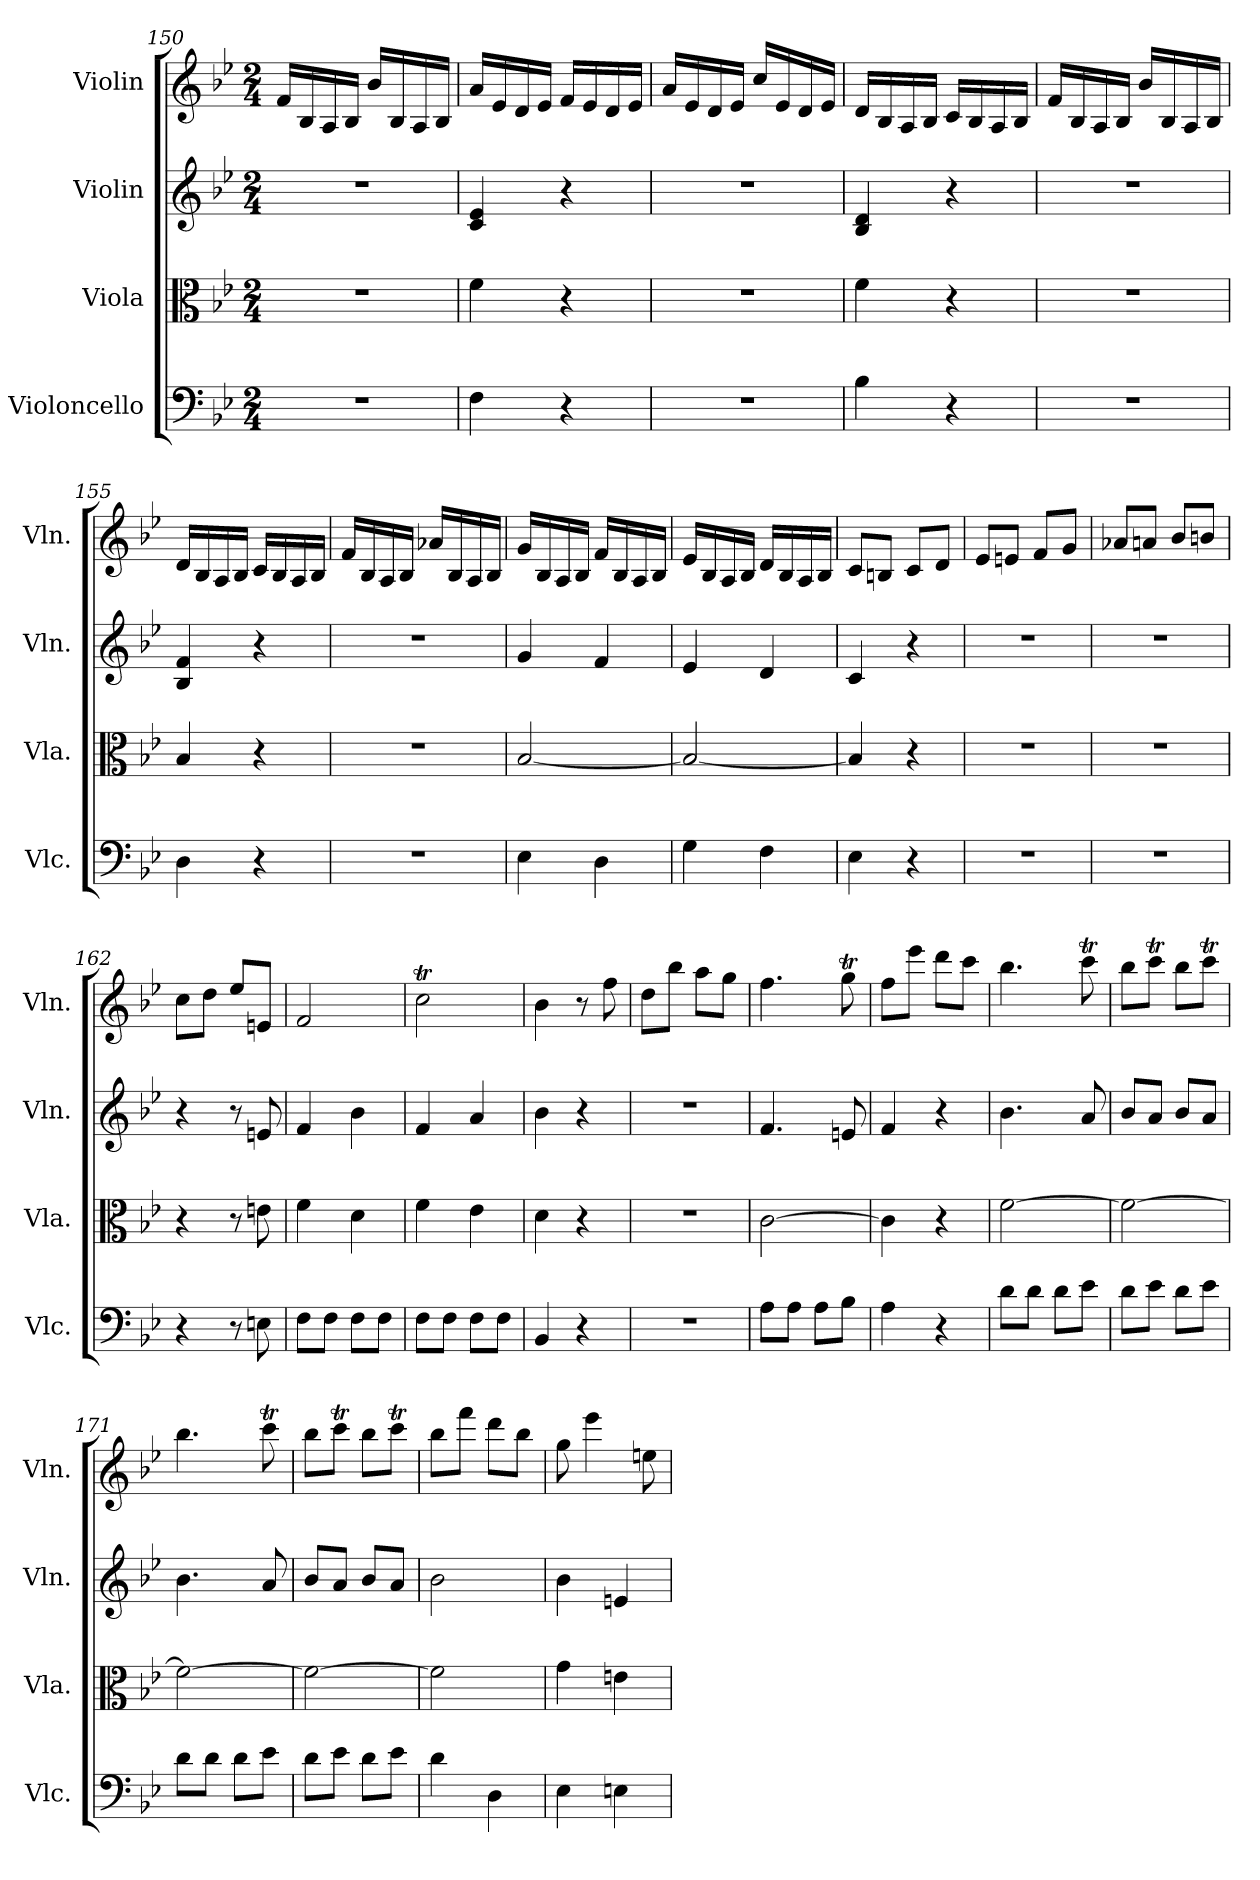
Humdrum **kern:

**kern	**kern	**kern	**kern
*part4	*part3	*part2	*part1
*staff4	*staff3	*staff2	*staff1
*I"Violoncello	*I"Viola	*I"Violin	*I"Violin
*I'Vlc.	*I'Vla.	*I'Vln.	*I'Vln.
*clefF4	*clefC3	*clefG2	*clefG2
*k[b-e-]	*k[b-e-]	*k[b-e-]	*k[b-e-]
*B-:	*B-:	*B-:	*B-:
*M2/4	*M2/4	*M2/4	*M2/4
=150	=150	=150	=150
2r	2r	2r	16f/LL
.	.	.	16B-/
.	.	.	16A/
.	.	.	16B-/JJ
.	.	.	16b-/LL
.	.	.	16B-/
.	.	.	16A/
.	.	.	16B-/JJ
=151	=151	=151	=151
4F\	4f\	4c/ 4e-/	16a/LL
.	.	.	16e-/
.	.	.	16d/
.	.	.	16e-/JJ
4r	4r	4r	16f/LL
.	.	.	16e-/
.	.	.	16d/
.	.	.	16e-/JJ
=152	=152	=152	=152
2r	2r	2r	16a/LL
.	.	.	16e-/
.	.	.	16d/
.	.	.	16e-/JJ
.	.	.	16cc/LL
.	.	.	16e-/
.	.	.	16d/
.	.	.	16e-/JJ
=153	=153	=153	=153
4B-\	4f\	4B-/ 4d/	16d/LL
.	.	.	16B-/
.	.	.	16A/
.	.	.	16B-/JJ
4r	4r	4r	16c/LL
.	.	.	16B-/
.	.	.	16A/
.	.	.	16B-/JJ
=154	=154	=154	=154
2r	2r	2r	16f/LL
.	.	.	16B-/
.	.	.	16A/
.	.	.	16B-/JJ
.	.	.	16b-/LL
.	.	.	16B-/
.	.	.	16A/
.	.	.	16B-/JJ
=155	=155	=155	=155
4D\	4B-/	4B-/ 4f/	16d/LL
.	.	.	16B-/
.	.	.	16A/
.	.	.	16B-/JJ
4r	4r	4r	16c/LL
.	.	.	16B-/
.	.	.	16A/
.	.	.	16B-/JJ
=156	=156	=156	=156
2r	2r	2r	16f/LL
.	.	.	16B-/
.	.	.	16A/
.	.	.	16B-/JJ
.	.	.	16a-X/LL
.	.	.	16B-/
.	.	.	16A/
.	.	.	16B-/JJ
=157	=157	=157	=157
4E-\	[2B-/	4g/	16g/LL
.	.	.	16B-/
.	.	.	16A/
.	.	.	16B-/JJ
4D\	.	4f/	16f/LL
.	.	.	16B-/
.	.	.	16A/
.	.	.	16B-/JJ
=158	=158	=158	=158
4G\	2B-/_	4e-/	16e-/LL
.	.	.	16B-/
.	.	.	16A/
.	.	.	16B-/JJ
4F\	.	4d/	16d/LL
.	.	.	16B-/
.	.	.	16A/
.	.	.	16B-/JJ
=159	=159	=159	=159
4E-\	4B-/]	4c/	8c/L
.	.	.	8Bn/J
4r	4r	4r	8c/L
.	.	.	8d/J
=160	=160	=160	=160
2r	2r	2r	8e-/L
.	.	.	8en/J
.	.	.	8f/L
.	.	.	8g/J
=161	=161	=161	=161
2r	2r	2r	8a-X/L
.	.	.	8an/J
.	.	.	8b-/L
.	.	.	8bn/J
=162	=162	=162	=162
4r	4r	4r	8cc\L
.	.	.	8dd\J
8r	8r	8r	8ee-/L
8En\	8en\	8en/	8en/J
=163	=163	=163	=163
8F\L	4f\	4f/	2f/
8F\J	.	.	.
8F\L	4d\	4b-\	.
8F\J	.	.	.
=164	=164	=164	=164
8F\L	4f\	4f/	2ccT\
8F\J	.	.	.
8F\L	4e-\	4a/	.
8F\J	.	.	.
=165	=165	=165	=165
4BB-/	4d\	4b-\	4b-\
4r	4r	4r	8r
.	.	.	8ff\
=166	=166	=166	=166
2r	2r	2r	8dd\L
.	.	.	8bb-\J
.	.	.	8aa\L
.	.	.	8gg\J
=167	=167	=167	=167
8A\L	[2c\	4.f/	4.ff\
8A\J	.	.	.
8A\L	.	.	.
8B-\J	.	8en/	8ggT\
=168	=168	=168	=168
4A\	4c\]	4f/	8ff\L
.	.	.	8eee-\J
4r	4r	4r	8ddd\L
.	.	.	8ccc\J
=169	=169	=169	=169
8d\L	[2f\	4.b-\	4.bb-\
8d\J	.	.	.
8d\L	.	.	.
8e-\J	.	8a/	8cccT\
=170	=170	=170	=170
8d\L	2f\_	8b-/L	8bb-\L
8e-\J	.	8a/J	8cccT\J
8d\L	.	8b-/L	8bb-\L
8e-\J	.	8a/J	8cccT\J
=171	=171	=171	=171
8d\L	2f\_	4.b-\	4.bb-\
8d\J	.	.	.
8d\L	.	.	.
8e-\J	.	8a/	8cccT\
=172	=172	=172	=172
8d\L	2f\_	8b-/L	8bb-\L
8e-\J	.	8a/J	8cccT\J
8d\L	.	8b-/L	8bb-\L
8e-\J	.	8a/J	8cccT\J
=173	=173	=173	=173
4d\	2f\]	2b-\	8bb-\L
.	.	.	8fff\J
4D\	.	.	8ddd\L
.	.	.	8bb-\J
=174	=174	=174	=174
4E-\	4g\	4b-\	8gg\
.	.	.	4eee-\
4En\	4en\	4en/	.
.	.	.	8een\
=	=	=	=
*-	*-	*-	*-
